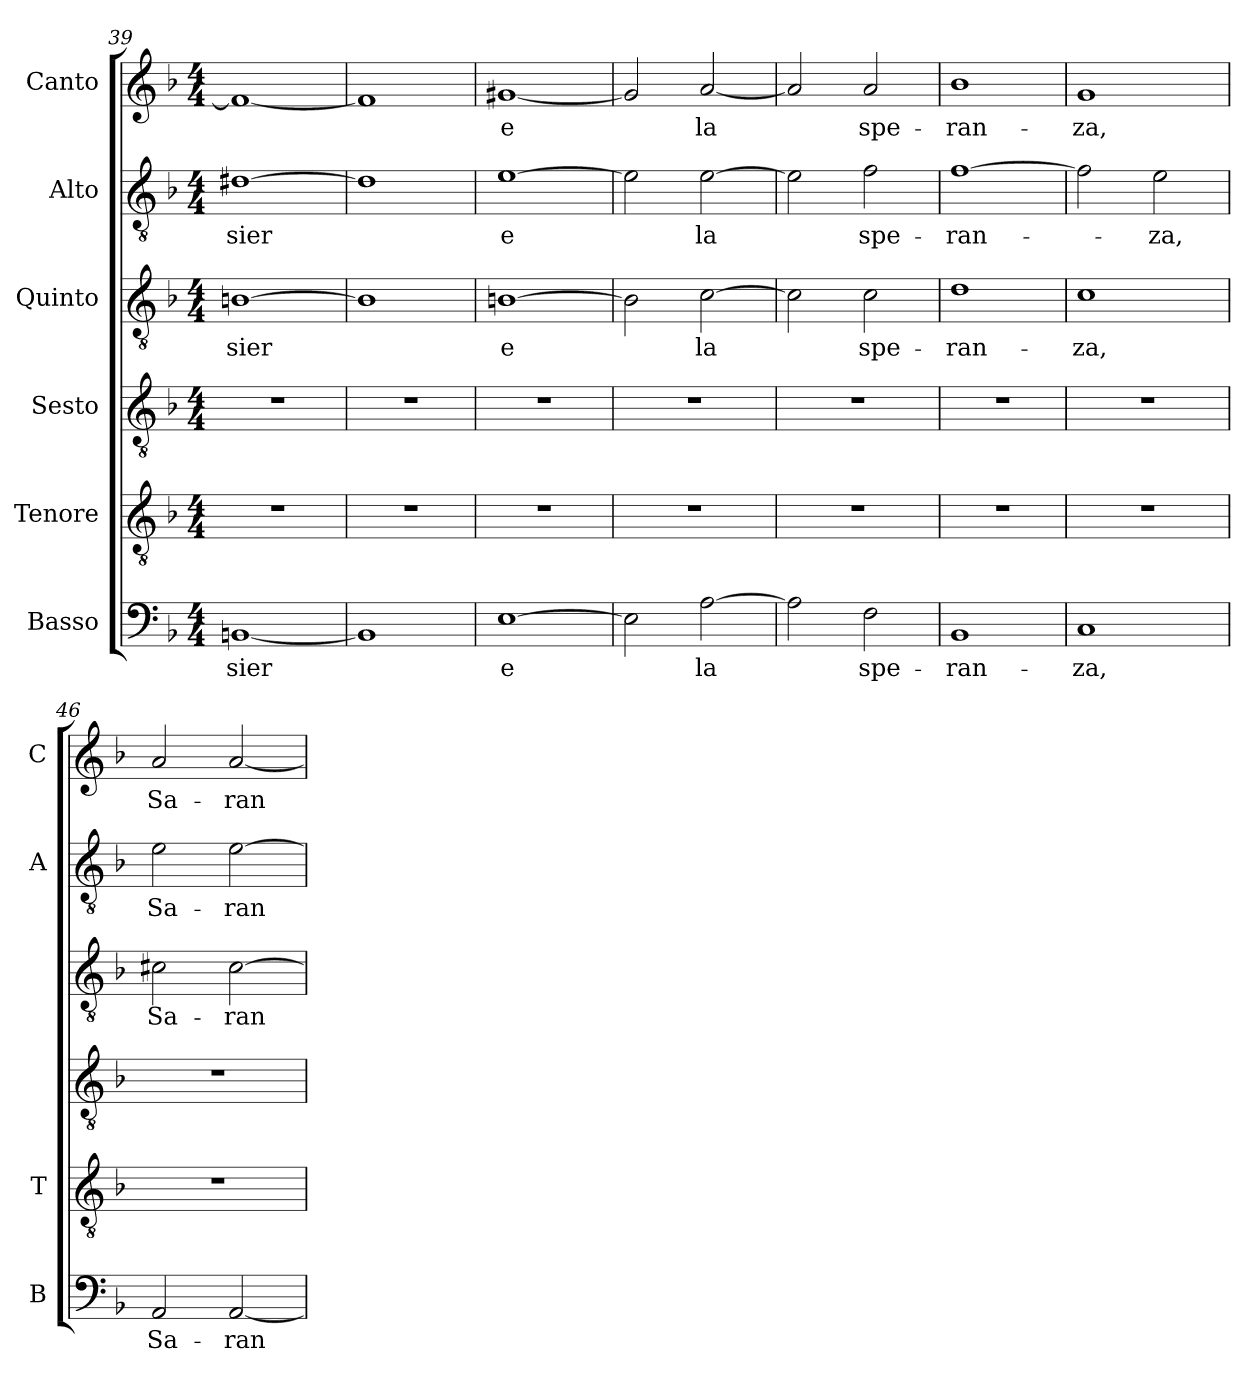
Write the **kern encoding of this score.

**kern	**text	**kern	**kern	**kern	**text	**kern	**text	**kern	**text
*part6	*part6	*part5	*part4	*part3	*part3	*part2	*part2	*part1	*part1
*staff6	*staff6	*staff5	*staff4	*staff3	*staff3	*staff2	*staff2	*staff1	*staff1
*I"Basso	*	*I"Tenore	*I"Sesto	*I"Quinto	*	*I"Alto	*	*I"Canto	*
*I'B	*	*I'T	*	*	*	*I'A	*	*I'C	*
*clefF4	*	*clefGv2	*clefGv2	*clefGv2	*	*clefGv2	*	*clefG2	*
*k[b-]	*	*k[b-]	*k[b-]	*k[b-]	*	*k[b-]	*	*k[b-]	*
*F:	*	*F:	*F:	*F:	*	*F:	*	*F:	*
*M4/4	*	*M4/4	*M4/4	*M4/4	*	*M4/4	*	*M4/4	*
=39	=39	=39	=39	=39	=39	=39	=39	=39	=39
!	!LO:LY:b	!	!	!	!	!	!	!	!
!	!	!	!	!	!LO:LY:b	!	!	!	!
!	!	!	!	!	!	!	!LO:LY:b	!	!
[1BBn	-sier	1r	1r	[1Bn	-sier	[1d#X	-sier	1f#_	.
=40	=40	=40	=40	=40	=40	=40	=40	=40	=40
1BB]	.	1r	1r	1B]	.	1d#]	.	1f#]	.
=41	=41	=41	=41	=41	=41	=41	=41	=41	=41
!	!LO:LY:b	!	!	!	!	!	!	!	!
!	!	!	!	!	!LO:LY:b	!	!	!	!
!	!	!	!	!	!	!	!LO:LY:b	!	!
!	!	!	!	!	!	!	!	!	!LO:LY:b
[1E	e	1r	1r	[1Bn	e	[1e	e	[1g#X	e
=42	=42	=42	=42	=42	=42	=42	=42	=42	=42
2E\]	.	1r	1r	2B\]	.	2e\]	.	2g#/]	.
!	!LO:LY:b	!	!	!	!	!	!	!	!
!	!	!	!	!	!LO:LY:b	!	!	!	!
!	!	!	!	!	!	!	!LO:LY:b	!	!
!	!	!	!	!	!	!	!	!	!LO:LY:b
[2A\	la	.	.	[2c\	la	[2e\	la	[2a/	la
=43	=43	=43	=43	=43	=43	=43	=43	=43	=43
2A\]	.	1r	1r	2c\]	.	2e\]	.	2a/]	.
!	!LO:LY:b	!	!	!	!	!	!	!	!
!	!	!	!	!	!LO:LY:b	!	!	!	!
!	!	!	!	!	!	!	!LO:LY:b	!	!
!	!	!	!	!	!	!	!	!	!LO:LY:b
2F\	spe-	.	.	2c\	spe-	2f\	spe-	2a/	spe-
=44	=44	=44	=44	=44	=44	=44	=44	=44	=44
!	!LO:LY:b	!	!	!	!	!	!	!	!
!	!	!	!	!	!LO:LY:b	!	!	!	!
!	!	!	!	!	!	!	!LO:LY:b	!	!
!	!	!	!	!	!	!	!	!	!LO:LY:b
1BB-	-ran-	1r	1r	1d	-ran-	[1f	-ran-	1b-	-ran-
=45	=45	=45	=45	=45	=45	=45	=45	=45	=45
!	!LO:LY:b	!	!	!	!	!	!	!	!
!	!	!	!	!	!LO:LY:b	!	!	!	!
!	!	!	!	!	!	!	!	!	!LO:LY:b
1C	-za,	1r	1r	1c	-za,	2f\]	.	1g	-za,
!	!	!	!	!	!	!	!LO:LY:b	!	!
.	.	.	.	.	.	2e\	-za,	.	.
=46	=46	=46	=46	=46	=46	=46	=46	=46	=46
!	!LO:LY:b	!	!	!	!	!	!	!	!
!	!	!	!	!	!LO:LY:b	!	!	!	!
!	!	!	!	!	!	!	!LO:LY:b	!	!
!	!	!	!	!	!	!	!	!	!LO:LY:b
2AA/	Sa-	1r	1r	2c#X\	Sa-	2e\	Sa-	2a/	Sa-
!	!LO:LY:b	!	!	!	!	!	!	!	!
!	!	!	!	!	!LO:LY:b	!	!	!	!
!	!	!	!	!	!	!	!LO:LY:b	!	!
!	!	!	!	!	!	!	!	!	!LO:LY:b
[2AA/	-ran-	.	.	[2c#\	-ran-	[2e\	-ran-	[2a/	-ran-
=	=	=	=	=	=	=	=	=	=
*-	*-	*-	*-	*-	*-	*-	*-	*-	*-
